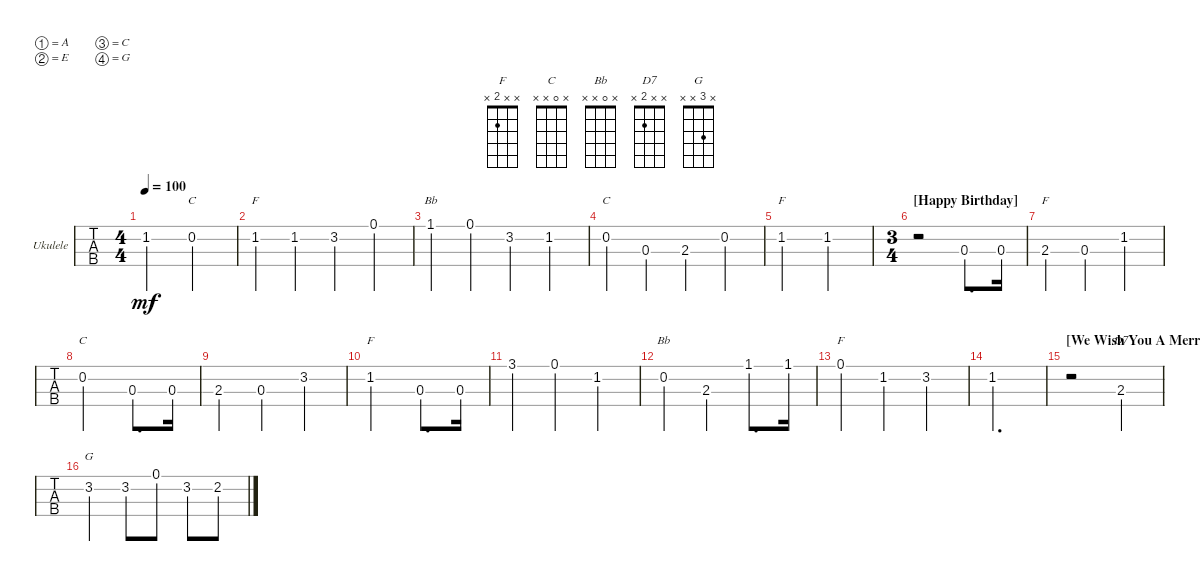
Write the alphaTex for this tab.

\bracketExtendMode groupsimilarinstruments
\firstSystemTrackNameOrientation horizontal
\otherSystemsTrackNameOrientation horizontal
\track ("" "Ukulele") {instrument shamisen}
\staff {tabs}
\tuning (A4 E4 C4 G4)
\chord ("F" 0 x x x)
\chord ("F" x 1 x x)
\chord ("C" x 0 x x)
\chord ("Bb" 1 x x x)
\chord ("F" x x 2 x)
\chord ("Bb" x 0 x x)
\chord ("D7" x x 2 x)
\chord ("G" x 3 x x)
\ts (4 4)
\tempo 100
\clef g2
\ks f
1.2.2{dy mf} 0.2.2{ch "C"} |
1.2.4{ch "F"} 1.2.4 3.2.4 0.1.4 |
1.1.4{ch "Bb"} 0.1.4 3.2.4 1.2.4 |
0.2.4{ch "C"} 0.3.4 2.3.4 0.2.4 |
1.2.2{ch "F"} 1.2.2 |
\ts (3 4)
\section ("" "[Happy Birthday]")
r.2 0.3.8{d} 0.3.16 |
2.3.4{ch "F"} 0.3.4 1.2.4 |
0.2.2{ch "C"} 0.3.8{d} 0.3.16 |
2.3.4 0.3.4 3.2.4 |
1.2.2{ch "F"} 0.3.8{d} 0.3.16 |
3.1.4 0.1.4 1.2.4 |
0.2.4{ch "Bb"} 2.3.4 1.1.8{d} 1.1.16 |
0.1.4{ch "F"} 1.2.4 3.2.4 |
1.2.2{d} |
\section ("" "[We Wish You A Merry Christmas]")
\ks g
r.2 2.3.4{ch "D7"} |
3.2.4{ch "G"} 3.2.8 0.1.8 3.2.8 2.2.8
